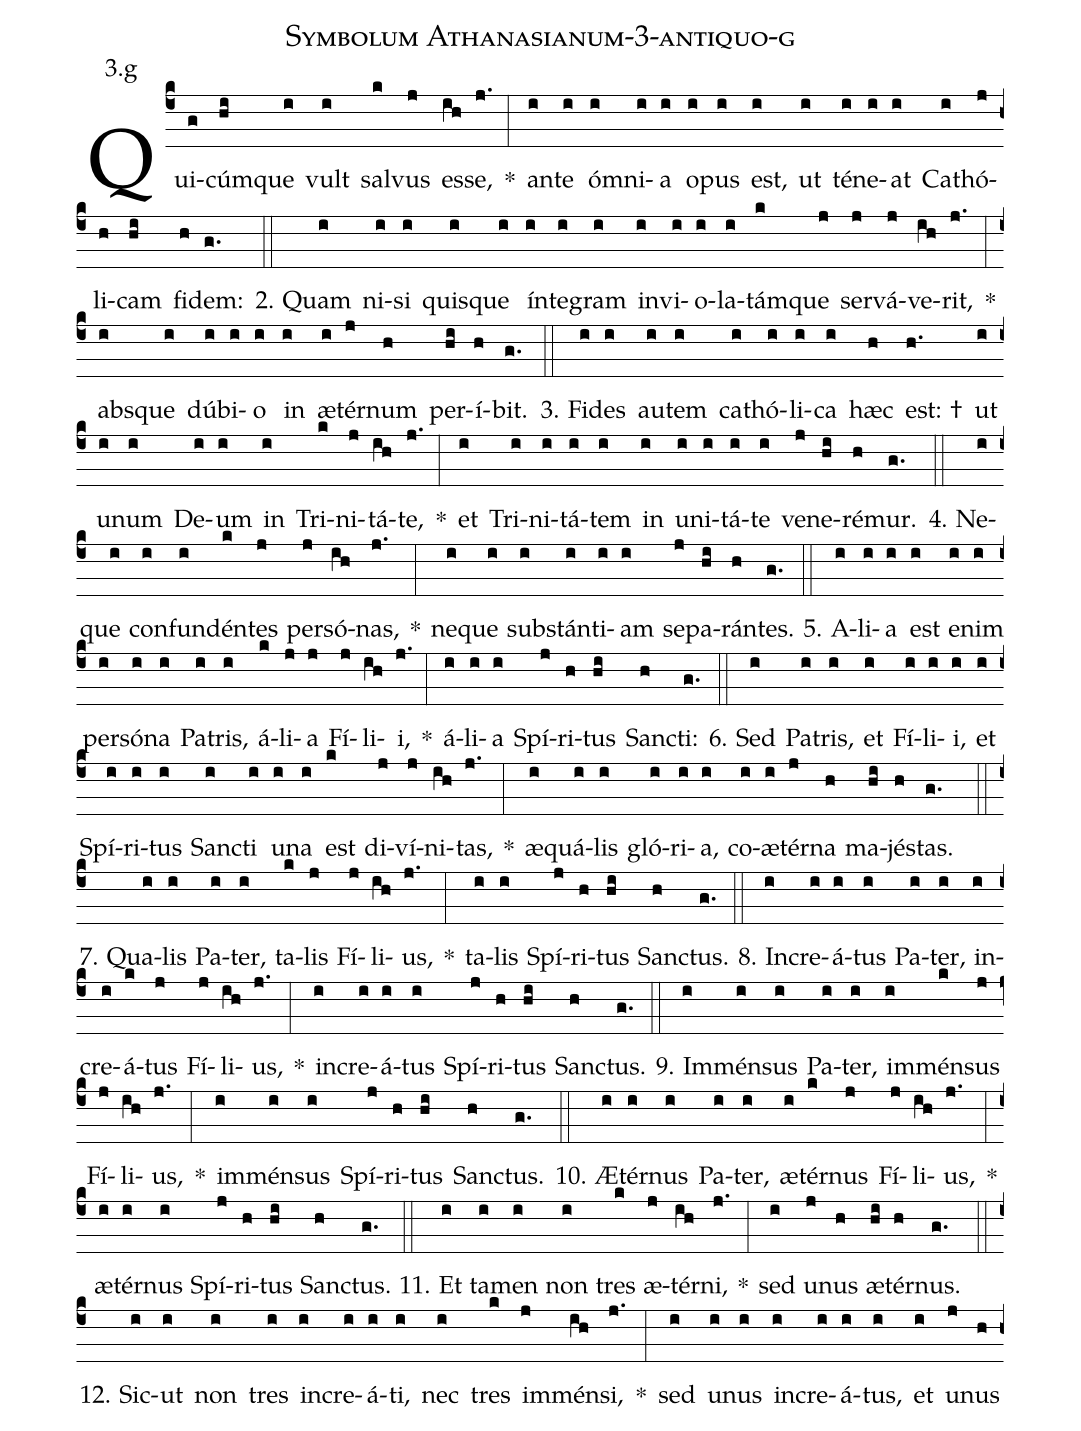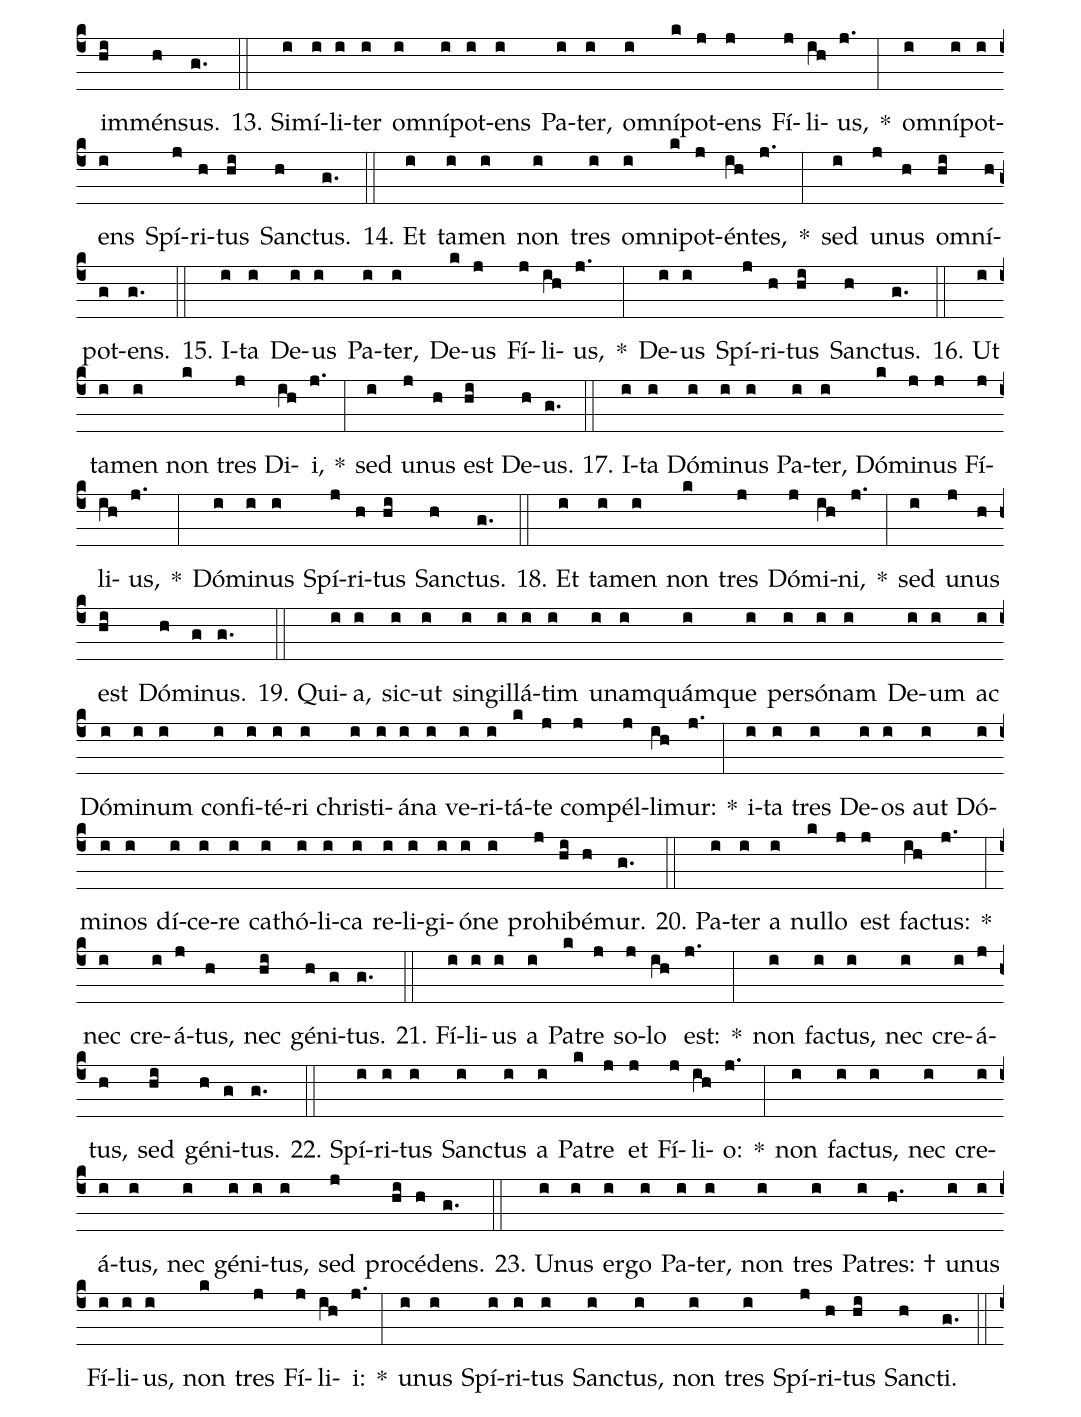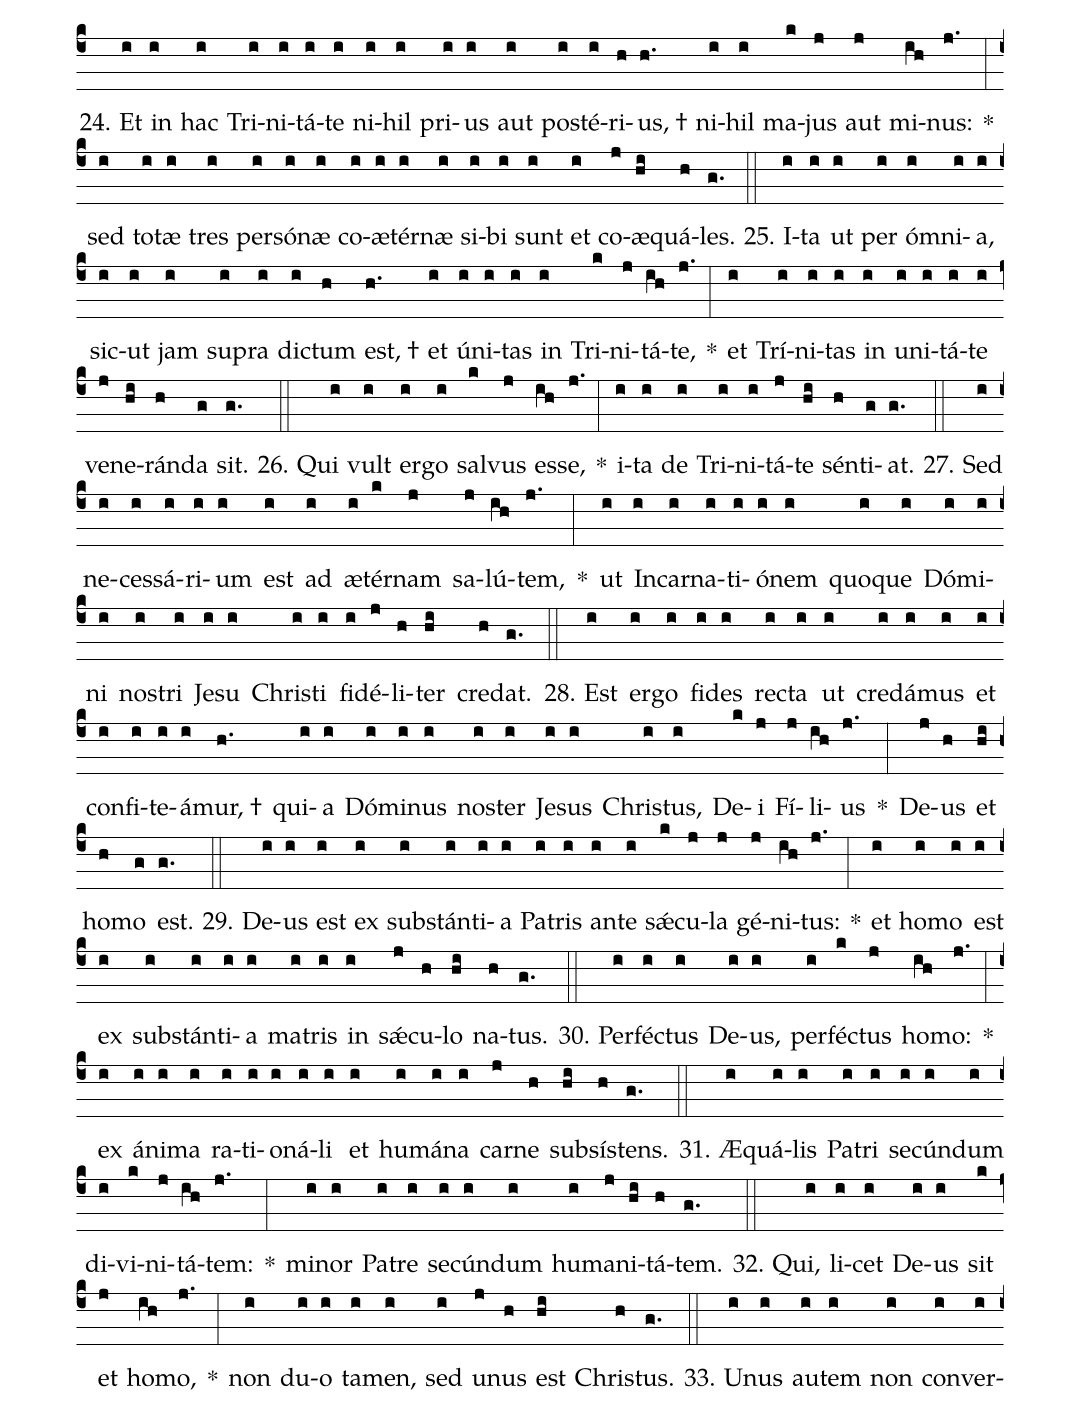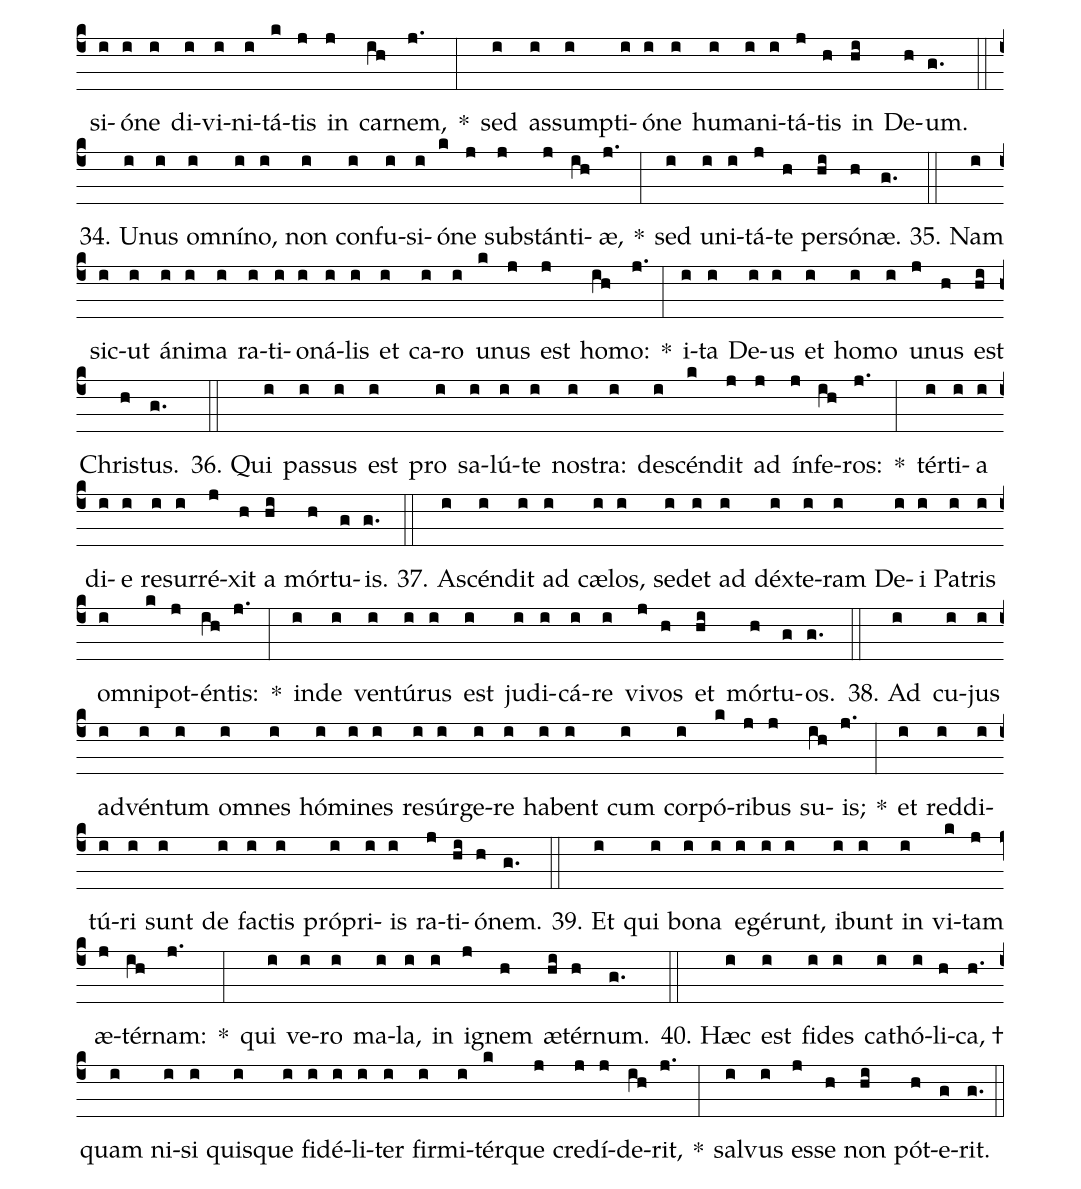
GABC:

name: Symbolum Athanasianum-3-antiquo-g;
annotation: 3.g;
%%
(c4)Qui(g)cúm(hi)que(i) vult(i) sal(k)vus(j) es(ih)se,(j.) *(:) an(i)te(i) óm(i)ni(i)a(i) o(i)pus(i) est,(i) ut(i) té(i)ne(i)at(i) Ca(i)thó(j)li(h)cam(hi) fi(h)dem:(g.) (::)
2. Quam(i) ni(i)si(i) quis(i)que(i) ín(i)te(i)gram(i) in(i)vi(i)o(i)la(i)tám(k)que(j) ser(j)vá(j)ve(ih)rit,(j.) *(:) abs(i)que(i) dú(i)bi(i)o(i) in(i) æ(i)tér(j)num(h) per(hi)í(h)bit.(g.) (::)
3. Fi(i)des(i) au(i)tem(i) ca(i)thó(i)li(i)ca(i) hæc(h) est: †(h.) ut(i) u(i)num(i) De(i)um(i) in(i) Tri(k)ni(j)tá(ih)te,(j.) *(:) et(i) Tri(i)ni(i)tá(i)tem(i) in(i) u(i)ni(i)tá(i)te(i) ve(j)ne(hi)ré(h)mur.(g.) (::)
4. Ne(i)que(i) con(i)fun(i)dén(k)tes(j) per(j)só(ih)nas,(j.) *(:) ne(i)que(i) sub(i)stán(i)ti(i)am(i) se(j)pa(hi)rán(h)tes.(g.) (::)
5. A(i)li(i)a(i) est(i) e(i)nim(i) per(i)só(i)na(i) Pa(i)tris,(i) á(k)li(j)a(j) Fí(j)li(ih)i,(j.) *(:) á(i)li(i)a(i) Spí(j)ri(h)tus(hi) Sanc(h)ti:(g.) (::)
6. Sed(i) Pa(i)tris,(i) et(i) Fí(i)li(i)i,(i) et(i) Spí(i)ri(i)tus(i) Sanc(i)ti(i) u(i)na(i) est(k) di(j)ví(j)ni(ih)tas,(j.) *(:) æ(i)quá(i)lis(i) gló(i)ri(i)a,(i) co(i)æ(i)tér(j)na(h) ma(hi)jés(h)tas.(g.) (::)
7. Qua(i)lis(i) Pa(i)ter,(i) ta(k)lis(j) Fí(j)li(ih)us,(j.) *(:) ta(i)lis(i) Spí(j)ri(h)tus(hi) Sanc(h)tus.(g.) (::)
8. In(i)cre(i)á(i)tus(i) Pa(i)ter,(i) in(i)cre(i)á(k)tus(j) Fí(j)li(ih)us,(j.) *(:) in(i)cre(i)á(i)tus(i) Spí(j)ri(h)tus(hi) Sanc(h)tus.(g.) (::)
9. Im(i)mén(i)sus(i) Pa(i)ter,(i) im(i)mén(k)sus(j) Fí(j)li(ih)us,(j.) *(:) im(i)mén(i)sus(i) Spí(j)ri(h)tus(hi) Sanc(h)tus.(g.) (::)
10. Æ(i)tér(i)nus(i) Pa(i)ter,(i) æ(i)tér(k)nus(j) Fí(j)li(ih)us,(j.) *(:) æ(i)tér(i)nus(i) Spí(j)ri(h)tus(hi) Sanc(h)tus.(g.) (::)
11. Et(i) ta(i)men(i) non(i) tres(k) æ(j)tér(ih)ni,(j.) *(:) sed(i) u(j)nus(h) æ(hi)tér(h)nus.(g.) (::)
12. Sic(i)ut(i) non(i) tres(i) in(i)cre(i)á(i)ti,(i) nec(i) tres(k) im(j)mén(ih)si,(j.) *(:) sed(i) u(i)nus(i) in(i)cre(i)á(i)tus,(i) et(i) u(j)nus(h) im(hi)mén(h)sus.(g.) (::)
13. Si(i)mí(i)li(i)ter(i) om(i)ní(i)pot(i)ens(i) Pa(i)ter,(i) om(i)ní(k)pot(j)ens(j) Fí(j)li(ih)us,(j.) *(:) om(i)ní(i)pot(i)ens(i) Spí(j)ri(h)tus(hi) Sanc(h)tus.(g.) (::)
14. Et(i) ta(i)men(i) non(i) tres(i) om(i)ni(k)pot(j)én(ih)tes,(j.) *(:) sed(i) u(j)nus(h) om(hi)ní(h)pot(g)ens.(g.) (::)
15. I(i)ta(i) De(i)us(i) Pa(i)ter,(i) De(k)us(j) Fí(j)li(ih)us,(j.) *(:) De(i)us(i) Spí(j)ri(h)tus(hi) Sanc(h)tus.(g.) (::)
16. Ut(i) ta(i)men(i) non(k) tres(j) Di(ih)i,(j.) *(:) sed(i) u(j)nus(h) est(hi) De(h)us.(g.) (::)
17. I(i)ta(i) Dó(i)mi(i)nus(i) Pa(i)ter,(i) Dó(k)mi(j)nus(j) Fí(j)li(ih)us,(j.) *(:) Dó(i)mi(i)nus(i) Spí(j)ri(h)tus(hi) Sanc(h)tus.(g.) (::)
18. Et(i) ta(i)men(i) non(k) tres(j) Dó(j)mi(ih)ni,(j.) *(:) sed(i) u(j)nus(h) est(hi) Dó(h)mi(g)nus.(g.) (::)
19. Qui(i)a,(i) sic(i)ut(i) sin(i)gil(i)lá(i)tim(i) u(i)nam(i)quám(i)que(i) per(i)só(i)nam(i) De(i)um(i) ac(i) Dó(i)mi(i)num(i) con(i)fi(i)té(i)ri(i) chris(i)ti(i)á(i)na(i) ve(i)ri(i)tá(k)te(j) com(j)pél(j)li(ih)mur:(j.) *(:) i(i)ta(i) tres(i) De(i)os(i) aut(i) Dó(i)mi(i)nos(i) dí(i)ce(i)re(i) ca(i)thó(i)li(i)ca(i) re(i)li(i)gi(i)ó(i)ne(i) pro(j)hi(hi)bé(h)mur.(g.) (::)
20. Pa(i)ter(i) a(i) nul(k)lo(j) est(j) fac(ih)tus:(j.) *(:) nec(i) cre(i)á(j)tus,(h) nec(hi) gé(h)ni(g)tus.(g.) (::)
21. Fí(i)li(i)us(i) a(i) Pa(k)tre(j) so(j)lo(ih) est:(j.) *(:) non(i) fac(i)tus,(i) nec(i) cre(i)á(j)tus,(h) sed(hi) gé(h)ni(g)tus.(g.) (::)
22. Spí(i)ri(i)tus(i) Sanc(i)tus(i) a(i) Pa(k)tre(j) et(j) Fí(j)li(ih)o:(j.) *(:) non(i) fac(i)tus,(i) nec(i) cre(i)á(i)tus,(i) nec(i) gé(i)ni(i)tus,(i) sed(j) pro(hi)cé(h)dens.(g.) (::)
23. U(i)nus(i) er(i)go(i) Pa(i)ter,(i) non(i) tres(i) Pa(i)tres: †(h.) u(i)nus(i) Fí(i)li(i)us,(i) non(k) tres(j) Fí(j)li(ih)i:(j.) *(:) u(i)nus(i) Spí(i)ri(i)tus(i) Sanc(i)tus,(i) non(i) tres(i) Spí(j)ri(h)tus(hi) Sanc(h)ti.(g.) (::)
24. Et(i) in(i) hac(i) Tri(i)ni(i)tá(i)te(i) ni(i)hil(i) pri(i)us(i) aut(i) post(i)é(i)ri(h)us, †(h.) ni(i)hil(i) ma(k)jus(j) aut(j) mi(ih)nus:(j.) *(:) sed(i) to(i)tæ(i) tres(i) per(i)só(i)næ(i) co(i)æ(i)tér(i)næ(i) si(i)bi(i) sunt(i) et(i) co(j)æ(hi)quá(h)les.(g.) (::)
25. I(i)ta(i) ut(i) per(i) óm(i)ni(i)a,(i) sic(i)ut(i) jam(i) su(i)pra(i) dic(i)tum(h) est, †(h.) et(i) ú(i)ni(i)tas(i) in(i) Tri(k)ni(j)tá(ih)te,(j.) *(:) et(i) Trí(i)ni(i)tas(i) in(i) u(i)ni(i)tá(i)te(i) ve(j)ne(hi)rán(h)da(g) sit.(g.) (::)
26. Qui(i) vult(i) er(i)go(i) sal(k)vus(j) es(ih)se,(j.) *(:) i(i)ta(i) de(i) Tri(i)ni(i)tá(j)te(hi) sén(h)ti(g)at.(g.) (::)
27. Sed(i) ne(i)ces(i)sá(i)ri(i)um(i) est(i) ad(i) æ(i)tér(k)nam(j) sa(j)lú(ih)tem,(j.) *(:) ut(i) In(i)car(i)na(i)ti(i)ó(i)nem(i) quo(i)que(i) Dó(i)mi(i)ni(i) nos(i)tri(i) Je(i)su(i) Chris(i)ti(i) fi(i)dé(j)li(h)ter(hi) cre(h)dat.(g.) (::)
28. Est(i) er(i)go(i) fi(i)des(i) rec(i)ta(i) ut(i) cre(i)dá(i)mus(i) et(i) con(i)fi(i)te(i)á(i)mur, †(h.) qui(i)a(i) Dó(i)mi(i)nus(i) nos(i)ter(i) Je(i)sus(i) Chris(i)tus,(i) De(k)i(j) Fí(j)li(ih)us(j.) *(:) De(j)us(h) et(hi) ho(h)mo(g) est.(g.) (::)
29. De(i)us(i) est(i) ex(i) sub(i)stán(i)ti(i)a(i) Pa(i)tris(i) an(i)te(i) sǽ(k)cu(j)la(j) gé(j)ni(ih)tus:(j.) *(:) et(i) ho(i)mo(i) est(i) ex(i) sub(i)stán(i)ti(i)a(i) ma(i)tris(i) in(i) sǽ(j)cu(h)lo(hi) na(h)tus.(g.) (::)
30. Per(i)féc(i)tus(i) De(i)us,(i) per(i)féc(k)tus(j) ho(ih)mo:(j.) *(:) ex(i) á(i)ni(i)ma(i) ra(i)ti(i)o(i)ná(i)li(i) et(i) hu(i)má(i)na(i) car(j)ne(h) sub(hi)sís(h)tens.(g.) (::)
31. Æ(i)quá(i)lis(i) Pa(i)tri(i) se(i)cún(i)dum(i) di(i)vi(k)ni(j)tá(ih)tem:(j.) *(:) mi(i)nor(i) Pa(i)tre(i) se(i)cún(i)dum(i) hu(i)ma(j)ni(hi)tá(h)tem.(g.) (::)
32. Qui,(i) li(i)cet(i) De(i)us(i) sit(k) et(j) ho(ih)mo,(j.) *(:) non(i) du(i)o(i) ta(i)men,(i) sed(i) u(j)nus(h) est(hi) Chris(h)tus.(g.) (::)
33. U(i)nus(i) au(i)tem(i) non(i) con(i)ver(i)si(i)ó(i)ne(i) di(i)vi(i)ni(i)tá(k)tis(j) in(j) car(ih)nem,(j.) *(:) sed(i) as(i)sump(i)ti(i)ó(i)ne(i) hu(i)ma(i)ni(i)tá(j)tis(h) in(hi) De(h)um.(g.) (::)
34. U(i)nus(i) om(i)ní(i)no,(i) non(i) con(i)fu(i)si(i)ó(k)ne(j) sub(j)stán(j)ti(ih)æ,(j.) *(:) sed(i) u(i)ni(i)tá(j)te(h) per(hi)só(h)næ.(g.) (::)
35. Nam(i) sic(i)ut(i) á(i)ni(i)ma(i) ra(i)ti(i)o(i)ná(i)lis(i) et(i) ca(i)ro(i) u(k)nus(j) est(j) ho(ih)mo:(j.) *(:) i(i)ta(i) De(i)us(i) et(i) ho(i)mo(i) u(j)nus(h) est(hi) Chris(h)tus.(g.) (::)
36. Qui(i) pas(i)sus(i) est(i) pro(i) sa(i)lú(i)te(i) nos(i)tra:(i) de(i)scén(k)dit(j) ad(j) ín(j)fe(ih)ros:(j.) *(:) tér(i)ti(i)a(i) di(i)e(i) re(i)sur(i)ré(j)xit(h) a(hi) mór(h)tu(g)is.(g.) (::)
37. A(i)scén(i)dit(i) ad(i) cæ(i)los,(i) se(i)det(i) ad(i) déx(i)te(i)ram(i) De(i)i(i) Pa(i)tris(i) om(i)ni(k)pot(j)én(ih)tis:(j.) *(:) in(i)de(i) ven(i)tú(i)rus(i) est(i) ju(i)di(i)cá(i)re(i) vi(j)vos(h) et(hi) mór(h)tu(g)os.(g.) (::)
38. Ad(i) cu(i)jus(i) ad(i)vén(i)tum(i) om(i)nes(i) hó(i)mi(i)nes(i) re(i)súr(i)ge(i)re(i) ha(i)bent(i) cum(i) cor(i)pó(k)ri(j)bus(j) su(ih)is;(j.) *(:) et(i) red(i)di(i)tú(i)ri(i) sunt(i) de(i) fac(i)tis(i) pró(i)pri(i)is(i) ra(j)ti(hi)ó(h)nem.(g.) (::)
39. Et(i) qui(i) bo(i)na(i) e(i)gé(i)runt,(i) i(i)bunt(i) in(i) vi(k)tam(j) æ(j)tér(ih)nam:(j.) *(:) qui(i) ve(i)ro(i) ma(i)la,(i) in(i) i(j)gnem(h) æ(hi)tér(h)num.(g.) (::)
40. Hæc(i) est(i) fi(i)des(i) ca(i)thó(i)li(h)ca, †(h.) quam(i) ni(i)si(i) quis(i)que(i) fi(i)dé(i)li(i)ter(i) fir(i)mi(i)tér(k)que(j) cre(j)dí(j)de(ih)rit,(j.) *(:) sal(i)vus(i) es(j)se(h) non(hi) pót(h)e(g)rit.(g.) (::)
